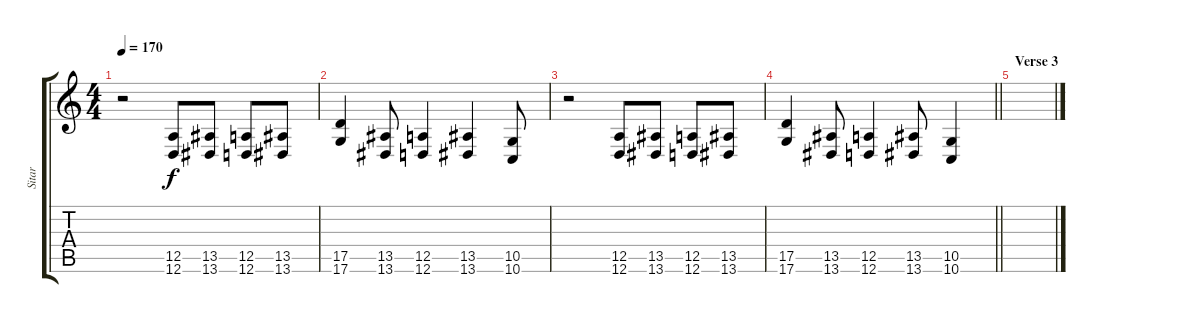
\track ("Sitar" "Sitar") {instrument sitar}
\staff {score tabs}
\tuning (E4 B3 G3 D3 A2 D2) {hide}
\ts (4 4)
\tempo 170
\clef g2
\ks c
r.2{dy f} (12.5 12.6).8 (13.5 13.6).8 (12.5 12.6).8 (13.5 13.6).8 |
(17.5 17.6).4 (13.5 13.6).8 (12.5 12.6).4 (13.5 13.6).4 (10.5 10.6).8 |
r.2 (12.5 12.6).8 (13.5 13.6).8 (12.5 12.6).8 (13.5 13.6).8 |
\barLineRight lightlight
(17.5 17.6).4 (13.5 13.6).8 (12.5 12.6).4 (13.5 13.6).8 (10.5 10.6).4 |
\section ("" "Verse 3")
